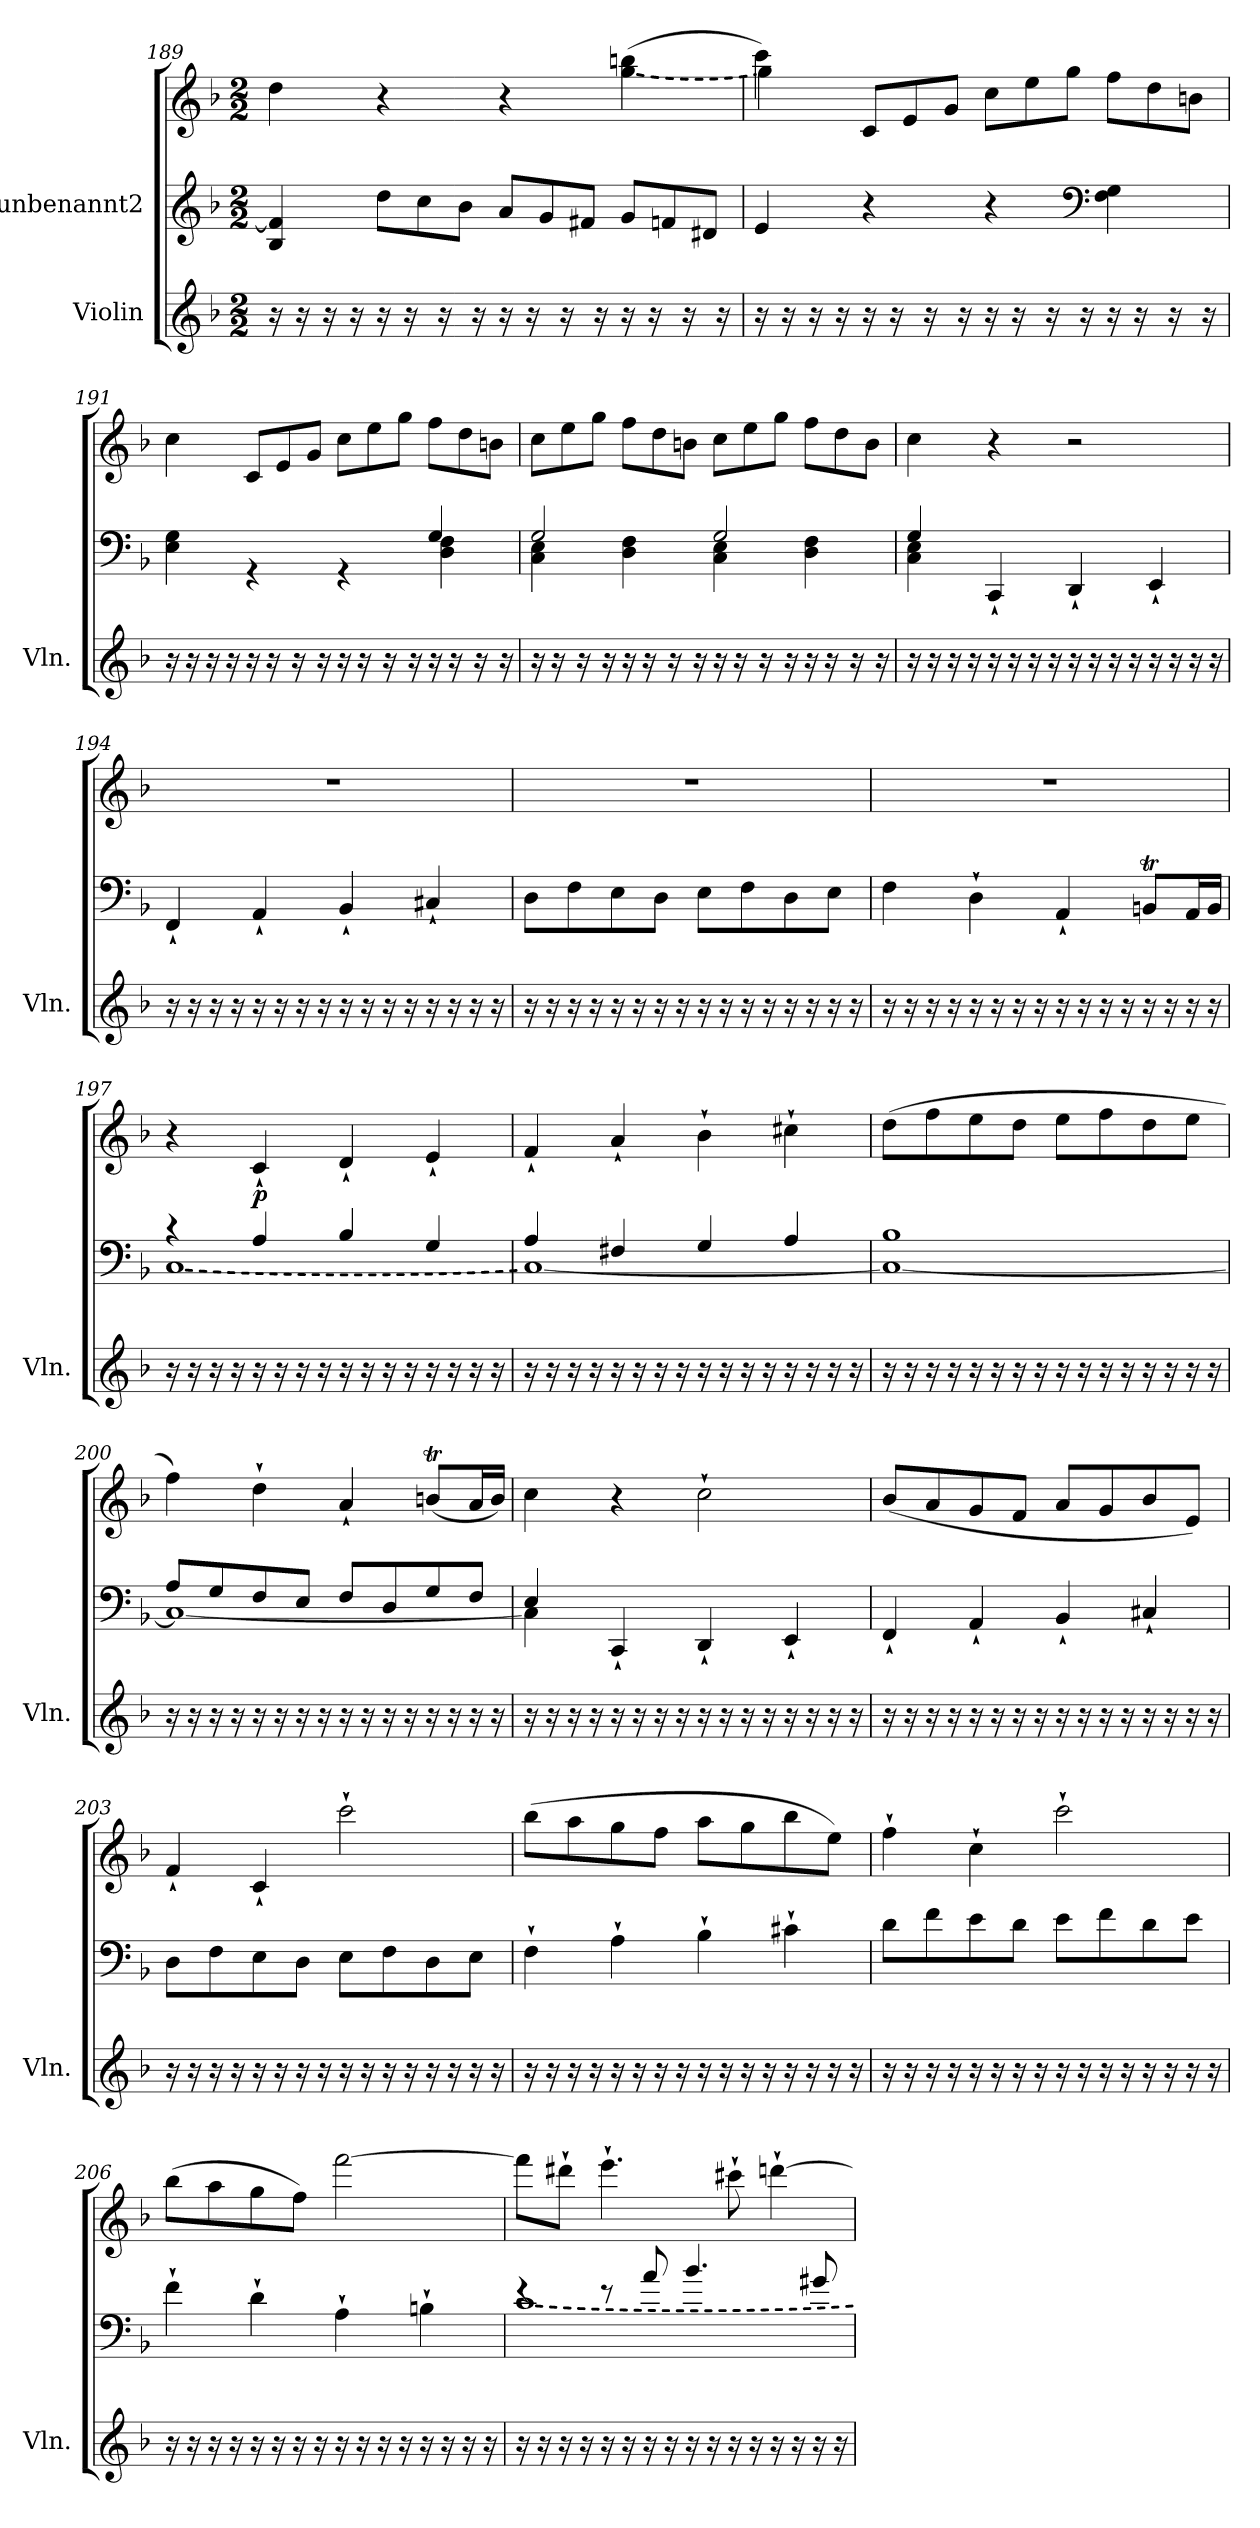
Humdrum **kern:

**kern	**kern	**kern	**dynam
*part2	*part1	*part1	*part1
*staff3	*staff2	*staff1	*staff1/2
*I"Violin	*I"unbenannt2	*	*
*I'Vln.	*	*	*
!!LO:LB:g=z
*clefG2	*clefG2	*clefG2	*
*k[b-]	*k[b-]	*k[b-]	*
*M2/2	*M2/2	*M2/2	*
=189	=189	=189	=189
16r	4B-/ 4f/]	4dd\	.
16r	.	.	.
16r	.	.	.
16r	.	.	.
*	*Xtuplet	*	*
16r	12dd\L	4r	.
16r	.	.	.
.	12cc\	.	.
16r	.	.	.
.	12b-\J	.	.
16r	.	.	.
16r	12a/L	4r	.
16r	.	.	.
.	12g/	.	.
16r	.	.	.
.	12f#X/J	.	.
16r	.	.	.
!	!	!LO:T:n=1:dash	!
16r	12g/L	(>[4gg\ 4bbn\	.
16r	.	.	.
.	12fn/	.	.
16r	.	.	.
.	12d#X/J	.	.
16r	.	.	.
=190	=190	=190	=190
*	*	*^	*
16r	4e/	4ccc\)	4gg\]	.
16r	.	.	.	.
16r	.	.	.	.
16r	.	.	.	.
*	*	*Xtuplet	*	*
16r	4r	12c/L	2.ryy	.
16r	.	.	.	.
.	.	12e/	.	.
16r	.	.	.	.
.	.	12g/J	.	.
16r	.	.	.	.
16r	4r	12cc\L	.	.
16r	.	.	.	.
.	.	12ee\	.	.
16r	.	.	.	.
.	.	12gg\J	.	.
16r	.	.	.	.
*	*clefF4	*	*	*
16r	4F\ 4G\	12ff\L	.	.
16r	.	.	.	.
.	.	12dd\	.	.
16r	.	.	.	.
.	.	12bn\J	.	.
16r	.	.	.	.
*	*	*v	*v	*
!!LO:LB:g=z
=191	=191	=191	=191
*	*^	*	*
16r	4E\ 4G\	2.ryy	4cc\	.
16r	.	.	.	.
16r	.	.	.	.
16r	.	.	.	.
16r	4rGG	.	12c/L	.
16r	.	.	.	.
.	.	.	12e/	.
16r	.	.	.	.
.	.	.	12g/J	.
16r	.	.	.	.
16r	4rGG	.	12cc\L	.
16r	.	.	.	.
.	.	.	12ee\	.
16r	.	.	.	.
.	.	.	12gg\J	.
16r	.	.	.	.
16r	4G/	4D\ 4F\	12ff\L	.
16r	.	.	.	.
.	.	.	12dd\	.
16r	.	.	.	.
.	.	.	12bn\J	.
16r	.	.	.	.
=192	=192	=192	=192	=192
16r	2G/	4C\ 4E\	12cc\L	.
16r	.	.	.	.
.	.	.	12ee\	.
16r	.	.	.	.
.	.	.	12gg\J	.
16r	.	.	.	.
16r	.	4D\ 4F\	12ff\L	.
16r	.	.	.	.
.	.	.	12dd\	.
16r	.	.	.	.
.	.	.	12bn\J	.
16r	.	.	.	.
16r	2G/	4C\ 4E\	12cc\L	.
16r	.	.	.	.
.	.	.	12ee\	.
16r	.	.	.	.
.	.	.	12gg\J	.
16r	.	.	.	.
16r	.	4D\ 4F\	12ff\L	.
16r	.	.	.	.
.	.	.	12dd\	.
16r	.	.	.	.
.	.	.	12b\J	.
16r	.	.	.	.
=193	=193	=193	=193	=193
16r	4G/	4C\ 4E\	4cc\	.
16r	.	.	.	.
16r	.	.	.	.
16r	.	.	.	.
16r	4CC`/	2.ryy	4r	.
16r	.	.	.	.
16r	.	.	.	.
16r	.	.	.	.
16r	4DD`/	.	2r	.
16r	.	.	.	.
16r	.	.	.	.
16r	.	.	.	.
16r	4EE`/	.	.	.
16r	.	.	.	.
16r	.	.	.	.
16r	.	.	.	.
*	*v	*v	*	*
!!LO:LB:g=z
=194	=194	=194	=194
16r	4FF`/	1r	.
16r	.	.	.
16r	.	.	.
16r	.	.	.
16r	4AA`/	.	.
16r	.	.	.
16r	.	.	.
16r	.	.	.
16r	4BB-`/	.	.
16r	.	.	.
16r	.	.	.
16r	.	.	.
16r	4C#X`/	.	.
16r	.	.	.
16r	.	.	.
16r	.	.	.
=195	=195	=195	=195
16r	8D\L	1r	.
16r	.	.	.
16r	8F\	.	.
16r	.	.	.
16r	8E\	.	.
16r	.	.	.
16r	8D\J	.	.
16r	.	.	.
16r	8E\L	.	.
16r	.	.	.
16r	8F\	.	.
16r	.	.	.
16r	8D\	.	.
16r	.	.	.
16r	8E\J	.	.
16r	.	.	.
=196	=196	=196	=196
16r	4F\	1r	.
16r	.	.	.
16r	.	.	.
16r	.	.	.
16r	4D`\	.	.
16r	.	.	.
16r	.	.	.
16r	.	.	.
16r	4AA`/	.	.
16r	.	.	.
16r	.	.	.
16r	.	.	.
16r	8BBnt/L	.	.
16r	.	.	.
16r	16AA/L	.	.
16r	16BB/JJ	.	.
!!LO:PB:g=z
=197	=197	=197	=197
*	*^	*	*
!	!	!LO:T:dash	!	!
16r	4r	[1C	4r	.
16r	.	.	.	.
16r	.	.	.	.
16r	.	.	.	.
!	!	!	!	!LO:DY:b
16r	4A/	.	4c`/	p
16r	.	.	.	.
16r	.	.	.	.
16r	.	.	.	.
16r	4B-/	.	4d`/	.
16r	.	.	.	.
16r	.	.	.	.
16r	.	.	.	.
16r	4G/	.	4e`/	.
16r	.	.	.	.
16r	.	.	.	.
16r	.	.	.	.
=198	=198	=198	=198	=198
16r	4A/	1C_	4f`/	.
16r	.	.	.	.
16r	.	.	.	.
16r	.	.	.	.
16r	4F#X/	.	4a`/	.
16r	.	.	.	.
16r	.	.	.	.
16r	.	.	.	.
16r	4G/	.	4b-`\	.
16r	.	.	.	.
16r	.	.	.	.
16r	.	.	.	.
16r	4A/	.	4cc#X`\	.
16r	.	.	.	.
16r	.	.	.	.
16r	.	.	.	.
=199	=199	=199	=199	=199
16r	1B-	1C_	(>8dd\L	.
16r	.	.	.	.
16r	.	.	8ff\	.
16r	.	.	.	.
16r	.	.	8ee\	.
16r	.	.	.	.
16r	.	.	8dd\J	.
16r	.	.	.	.
16r	.	.	8ee\L	.
16r	.	.	.	.
16r	.	.	8ff\	.
16r	.	.	.	.
16r	.	.	8dd\	.
16r	.	.	.	.
16r	.	.	8ee\J	.
16r	.	.	.	.
!!LO:LB:g=z
=200	=200	=200	=200	=200
16r	8A/L	1C_	4ff\)	.
16r	.	.	.	.
16r	8G/	.	.	.
16r	.	.	.	.
16r	8F/	.	4dd`\	.
16r	.	.	.	.
16r	8E/J	.	.	.
16r	.	.	.	.
16r	8F/L	.	4a`/	.
16r	.	.	.	.
16r	8D/	.	.	.
16r	.	.	.	.
16r	8G/	.	(<8bnt/L	.
16r	.	.	.	.
16r	8F/J	.	16a/L	.
16r	.	.	16b/JJ)	.
=201	=201	=201	=201	=201
16r	4E/	4C\]	4cc\	.
16r	.	.	.	.
16r	.	.	.	.
16r	.	.	.	.
16r	4CC`/	2.ryy	4r	.
16r	.	.	.	.
16r	.	.	.	.
16r	.	.	.	.
16r	4DD`/	.	2cc`\	.
16r	.	.	.	.
16r	.	.	.	.
16r	.	.	.	.
16r	4EE`/	.	.	.
16r	.	.	.	.
16r	.	.	.	.
16r	.	.	.	.
*	*v	*v	*	*
=202	=202	=202	=202
16r	4FF`/	(<8b-/L	.
16r	.	.	.
16r	.	8a/	.
16r	.	.	.
16r	4AA`/	8g/	.
16r	.	.	.
16r	.	8f/J	.
16r	.	.	.
16r	4BB-`/	8a/L	.
16r	.	.	.
16r	.	8g/	.
16r	.	.	.
16r	4C#X`/	8b-/	.
16r	.	.	.
16r	.	8e/J)	.
16r	.	.	.
!!LO:LB:g=z
=203	=203	=203	=203
16r	8D\L	4f`/	.
16r	.	.	.
16r	8F\	.	.
16r	.	.	.
16r	8E\	4c`/	.
16r	.	.	.
16r	8D\J	.	.
16r	.	.	.
16r	8E\L	2ccc`\	.
16r	.	.	.
16r	8F\	.	.
16r	.	.	.
16r	8D\	.	.
16r	.	.	.
16r	8E\J	.	.
16r	.	.	.
=204	=204	=204	=204
16r	4F`\	(>8bb-\L	.
16r	.	.	.
16r	.	8aa\	.
16r	.	.	.
16r	4A`\	8gg\	.
16r	.	.	.
16r	.	8ff\J	.
16r	.	.	.
16r	4B-`\	8aa\L	.
16r	.	.	.
16r	.	8gg\	.
16r	.	.	.
16r	4c#X`\	8bb-\	.
16r	.	.	.
16r	.	8ee\J)	.
16r	.	.	.
=205	=205	=205	=205
16r	8d\L	4ff`\	.
16r	.	.	.
16r	8f\	.	.
16r	.	.	.
16r	8e\	4cc`\	.
16r	.	.	.
16r	8d\J	.	.
16r	.	.	.
16r	8e\L	2ccc`\	.
16r	.	.	.
16r	8f\	.	.
16r	.	.	.
16r	8d\	.	.
16r	.	.	.
16r	8e\J	.	.
16r	.	.	.
!!LO:LB:g=z
=206	=206	=206	=206
16r	4f`\	(>8bb-\L	.
16r	.	.	.
16r	.	8aa\	.
16r	.	.	.
16r	4d`\	8gg\	.
16r	.	.	.
16r	.	8ff\J)	.
16r	.	.	.
16r	4A`\	[2fff\	.
16r	.	.	.
16r	.	.	.
16r	.	.	.
16r	4Bn`\	.	.
16r	.	.	.
16r	.	.	.
16r	.	.	.
=207	=207	=207	=207
*	*^	*	*
!	!	!LO:T:dash	!	!
16r	4re	[1c	8fff\L]	.
16r	.	.	.	.
16r	.	.	8ddd#X`\J	.
16r	.	.	.	.
16r	8re	.	4.eee`\	.
16r	.	.	.	.
16r	8a/	.	.	.
16r	.	.	.	.
16r	4.b-/	.	.	.
16r	.	.	.	.
16r	.	.	8ccc#X`\	.
16r	.	.	.	.
16r	.	.	[4dddn`\	.
16r	.	.	.	.
16r	8g#X/	.	.	.
16r	.	.	.	.
*	*v	*v	*	*
=	=	=	=
*-	*-	*-	*-
